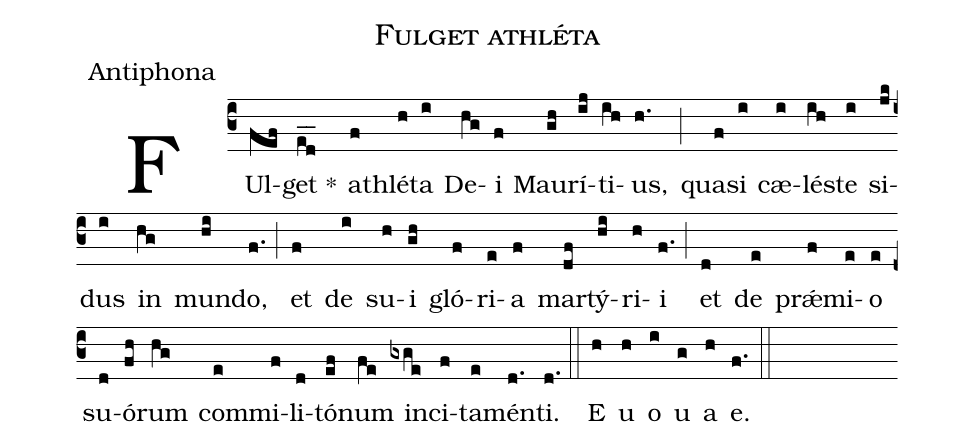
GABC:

name:Fulget athléta;
office-part:Antiphona;
%%
(c3) FUl(fef)get *(ed__) a(f)thlé(h)ta(i) De(hg)i(f) Mau(gh)rí(ij)ti(ih)us,(h.) (;)
qua(f)si(i) cæ(i)lé(ih)ste(i) si(jk)dus(i) in(hg) mun(hi)do,(f.) (;)
et(f) de(i) su(h)i(gh) gló(f)ri(e)a(f) mar(df)tý(hi)ri(h)i(f.) (;)
et(d) de(e) prǽ(f)mi(e)o(e) su(d)ó(fh)rum(hg) com(e)mi(f)li(d)tó(ef)num(fe) in(gxge)ci(f)ta(e)mén(d.)ti.(d.) (::)

<eu>E(h) u(h) o(i) u(g) a(h) e.</eu>(f.) (::)
